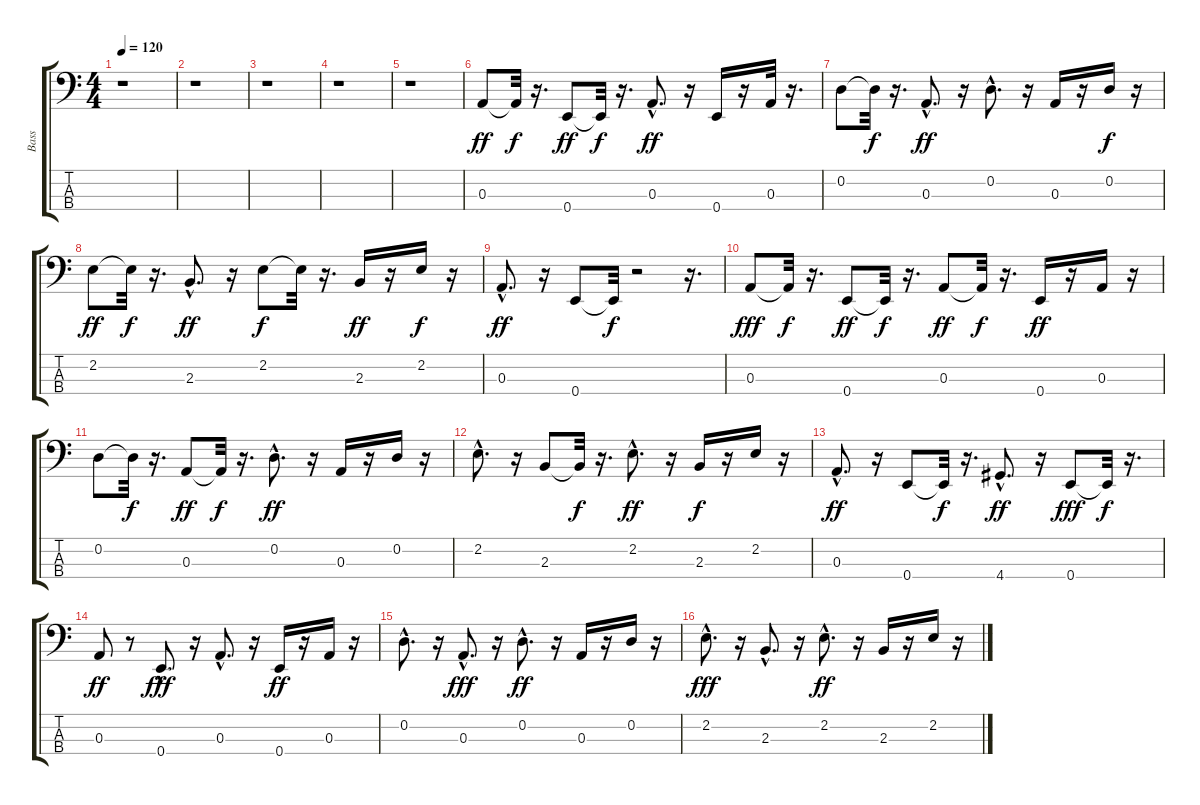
\track ("Bass" "Bass") {instrument acousticbass}
\staff {score tabs}
\tuning (G2 D2 A1 E1) {hide}
\ts (4 4)
\tempo 120
\clef f4
\ks c
r.1{dy ff instrument acousticbass} |
r.1 |
r.1 |
r.1 |
r.1 |
0.3.8 0.3{t}.32{dy f} r.16{d} 0.4.8{dy ff} 0.4{t}.32{dy f} r.16{d} 0.3{hac}.8{d dy ff} r.16 0.4.16 r.16 0.3.32 r.16{d} |
0.2.8 0.2{t}.32{dy f} r.16{d} 0.3{hac}.8{d dy ff} r.16 0.2{hac}.8{d} r.16 0.3.16 r.16 0.2.16{dy f} r.16 |
2.2.8{dy ff} 2.2{t}.32{dy f} r.16{d} 2.3{hac}.8{d dy ff} r.16 2.2.8{dy f} 2.2{t}.32 r.16{d} 2.3.16{dy ff} r.16 2.2.16{dy f} r.16 |
0.3{hac}.8{d dy ff} r.16 0.4.8 0.4{t}.32{dy f} r.2 r.16{d} |
0.3.8{dy fff} 0.3{t}.32{dy f} r.16{d} 0.4.8{dy ff} 0.4{t}.32{dy f} r.16{d} 0.3.8{dy ff} 0.3{t}.32{dy f} r.16{d} 0.4.16{dy ff} r.16 0.3.16 r.16 |
0.2.8 0.2{t}.32{dy f} r.16{d} 0.3.8{dy ff} 0.3{t}.32{dy f} r.16{d} 0.2{hac}.8{d dy ff} r.16 0.3.16 r.16 0.2.16 r.16 |
2.2{hac}.8{d} r.16 2.3.8 2.3{t}.32{dy f} r.16{d} 2.2{hac}.8{d dy ff} r.16 2.3.16{dy f} r.16 2.2.16 r.16 |
0.3{hac}.8{d dy ff} r.16 0.4.8 0.4{t}.32{dy f} r.16{d} 4.4{hac}.8{d dy ff} r.16 0.4.8{dy fff} 0.4{t}.32{dy f} r.16{d} |
0.3.8{dy ff} r.8 0.4{hac}.8{d dy fff} r.16 0.3{hac}.8{d} r.16 0.4.16{dy ff} r.16 0.3.16 r.16 |
0.2{hac}.8{d} r.16 0.3{hac}.8{d dy fff} r.16 0.2{hac}.8{d dy ff} r.16 0.3.16 r.16 0.2.16 r.16 |
2.2{hac}.8{d dy fff} r.16 2.3{hac}.8{d} r.16 2.2{hac}.8{d dy ff} r.16 2.3.16 r.16 2.2.16 r.16
